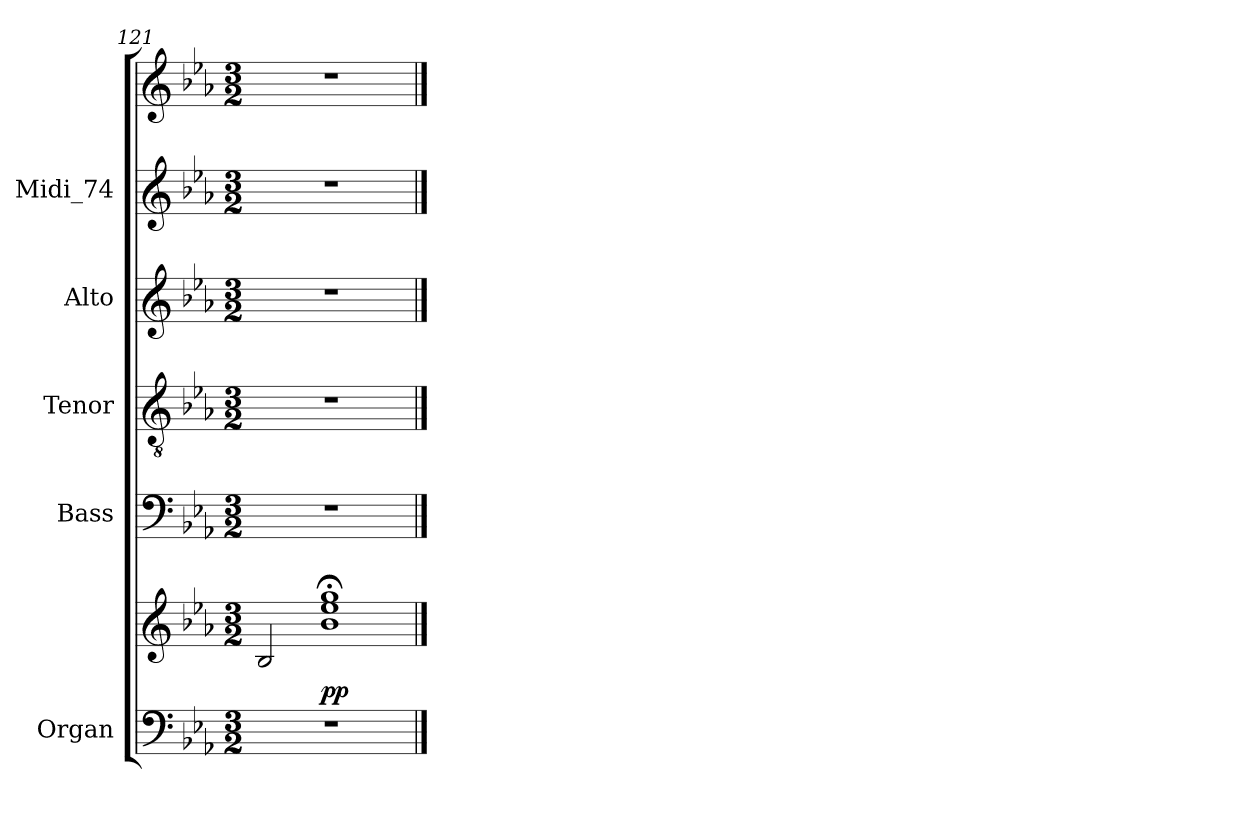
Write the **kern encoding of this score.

**kern	**kern	**dynam	**kern	**kern	**kern	**kern	**kern
*part5	*part5	*part5	*part4	*part3	*part2	*part1	*part1
*staff7	*staff6	*staff6/7	*staff5	*staff4	*staff3	*staff2	*staff1
*I"Organ	*	*	*I"Bass	*I"Tenor	*I"Alto	*I"Midi_74	*
*	*	*	*I'B	*I'T	*I'A	*	*
*clefF4	*clefG2	*	*clefF4	*clefGv2	*clefG2	*clefG2	*clefG2
*k[b-e-a-]	*k[b-e-a-]	*	*k[b-e-a-]	*k[b-e-a-]	*k[b-e-a-]	*k[b-e-a-]	*k[b-e-a-]
*E-:	*E-:	*	*E-:	*E-:	*E-:	*E-:	*E-:
*M3/2	*M3/2	*	*M3/2	*M3/2	*M3/2	*M3/2	*M3/2
=121	=121	=121	=121	=121	=121	=121	=121
!	!LO:TX:a:Bi:t=Sw.	!	!	!	!	!	!
!LO:N:vis=1	!	!	!LO:N:vis=1	!LO:N:vis=1	!LO:N:vis=1	!LO:N:vis=1	!LO:N:vis=1
*^	*^	*	*	*	*	*	*
*	*^	*	*	*	*	*	*	*	*
1.r	1.ryy	1.ryy	2B-/	1.ryy	.	1.r	1.r	1.r	1.r	1.r
!	!	!	!	!	!LO:DY:b	!	!	!	!	!
.	.	.	1b-/;< 1ee-/;< 1gg/;<	.	pp	.	.	.	.	.
*v	*v	*v	*	*	*	*	*	*	*	*
*	*v	*v	*	*	*	*	*	*
==	==	==	==	==	==	==	==
*-	*-	*-	*-	*-	*-	*-	*-
